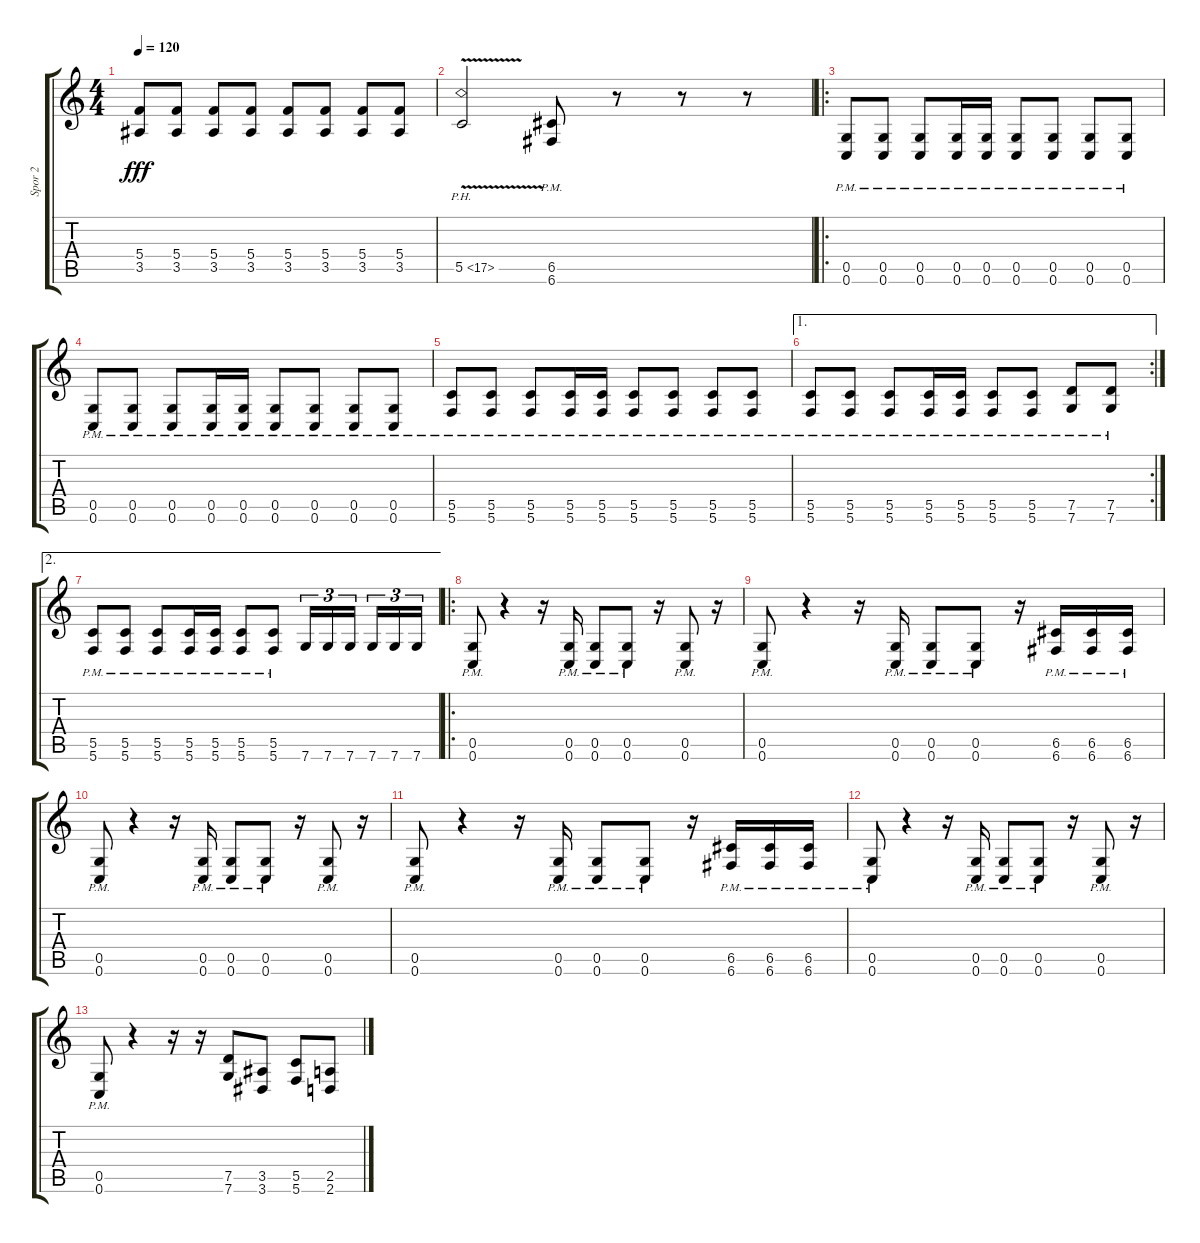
\track ("Spor 2" "Spor 2") {instrument distortionguitar}
\staff {score tabs}
\tuning (D4 A3 F3 C3 G2 C2) {hide}
\ts (4 4)
\tempo 120
\clef g2
\ks c
(5.4 3.5).8{dy fff} (5.4 3.5).8 (5.4 3.5).8 (5.4 3.5).8 (5.4 3.5).8 (5.4 3.5).8 (5.4 3.5).8 (5.4 3.5).8 |
5.5{ph 12 v}.2 (6.5{pm} 6.6{pm}).8 r.8 r.8 r.8 |
\ro
(0.5{pm} 0.6{pm}).8 (0.5{pm} 0.6{pm}).8 (0.5{pm} 0.6{pm}).8 (0.5{pm} 0.6{pm}).16 (0.5{pm} 0.6{pm}).16 (0.5{pm} 0.6{pm}).8 (0.5{pm} 0.6{pm}).8 (0.5{pm} 0.6{pm}).8 (0.5{pm} 0.6{pm}).8 |
(0.5{pm} 0.6{pm}).8 (0.5{pm} 0.6{pm}).8 (0.5{pm} 0.6{pm}).8 (0.5{pm} 0.6{pm}).16 (0.5{pm} 0.6{pm}).16 (0.5{pm} 0.6{pm}).8 (0.5{pm} 0.6{pm}).8 (0.5{pm} 0.6{pm}).8 (0.5{pm} 0.6{pm}).8 |
(5.5{pm} 5.6{pm}).8 (5.5{pm} 5.6{pm}).8 (5.5{pm} 5.6{pm}).8 (5.5{pm} 5.6{pm}).16 (5.5{pm} 5.6{pm}).16 (5.5{pm} 5.6{pm}).8 (5.5{pm} 5.6{pm}).8 (5.5{pm} 5.6{pm}).8 (5.5{pm} 5.6{pm}).8 |
\ae 1
\rc 2
(5.5{pm} 5.6{pm}).8 (5.5{pm} 5.6{pm}).8 (5.5{pm} 5.6{pm}).8 (5.5{pm} 5.6{pm}).16 (5.5{pm} 5.6{pm}).16 (5.5{pm} 5.6{pm}).8 (5.5{pm} 5.6{pm}).8 (7.5{pm} 7.6{pm}).8 (7.5{pm} 7.6{pm}).8 |
\ae 2
(5.5{pm} 5.6{pm}).8 (5.5{pm} 5.6{pm}).8 (5.5{pm} 5.6{pm}).8 (5.5{pm} 5.6{pm}).16 (5.5{pm} 5.6{pm}).16 (5.5{pm} 5.6{pm}).8 (5.5{pm} 5.6{pm}).8 7.6.16{tu (3 2)} 7.6.16{tu (3 2)} 7.6.16{tu (3 2) beam splitsecondary} 7.6.16{tu (3 2)} 7.6.16{tu (3 2)} 7.6.16{tu (3 2)} |
\ro
(0.5{pm} 0.6{pm}).8 r.4 r.16 (0.5{pm} 0.6{pm}).16 (0.5{pm} 0.6{pm}).8 (0.5{pm} 0.6{pm}).8 r.16 (0.5{pm} 0.6{pm}).8 r.16 |
(0.5{pm} 0.6{pm}).8 r.4 r.16 (0.5{pm} 0.6{pm}).16 (0.5{pm} 0.6{pm}).8 (0.5{pm} 0.6{pm}).8 r.16 (6.5{pm} 6.6{pm}).16 (6.5{pm} 6.6{pm}).16 (6.5{pm} 6.6{pm}).16 |
(0.5{pm} 0.6{pm}).8 r.4 r.16 (0.5{pm} 0.6{pm}).16 (0.5{pm} 0.6{pm}).8 (0.5{pm} 0.6{pm}).8 r.16 (0.5{pm} 0.6{pm}).8 r.16 |
(0.5{pm} 0.6{pm}).8 r.4 r.16 (0.5{pm} 0.6{pm}).16 (0.5{pm} 0.6{pm}).8 (0.5{pm} 0.6{pm}).8 r.16 (6.5{pm} 6.6{pm}).16 (6.5{pm} 6.6{pm}).16 (6.5{pm} 6.6{pm}).16 |
(0.5{pm} 0.6{pm}).8 r.4 r.16 (0.5{pm} 0.6{pm}).16 (0.5{pm} 0.6{pm}).8 (0.5{pm} 0.6{pm}).8 r.16 (0.5{pm} 0.6{pm}).8 r.16 |
(0.5{pm} 0.6{pm}).8 r.4 r.16 r.16 (7.5 7.6).8 (3.5 3.6).8 (5.5 5.6).8 (2.5 2.6).8
